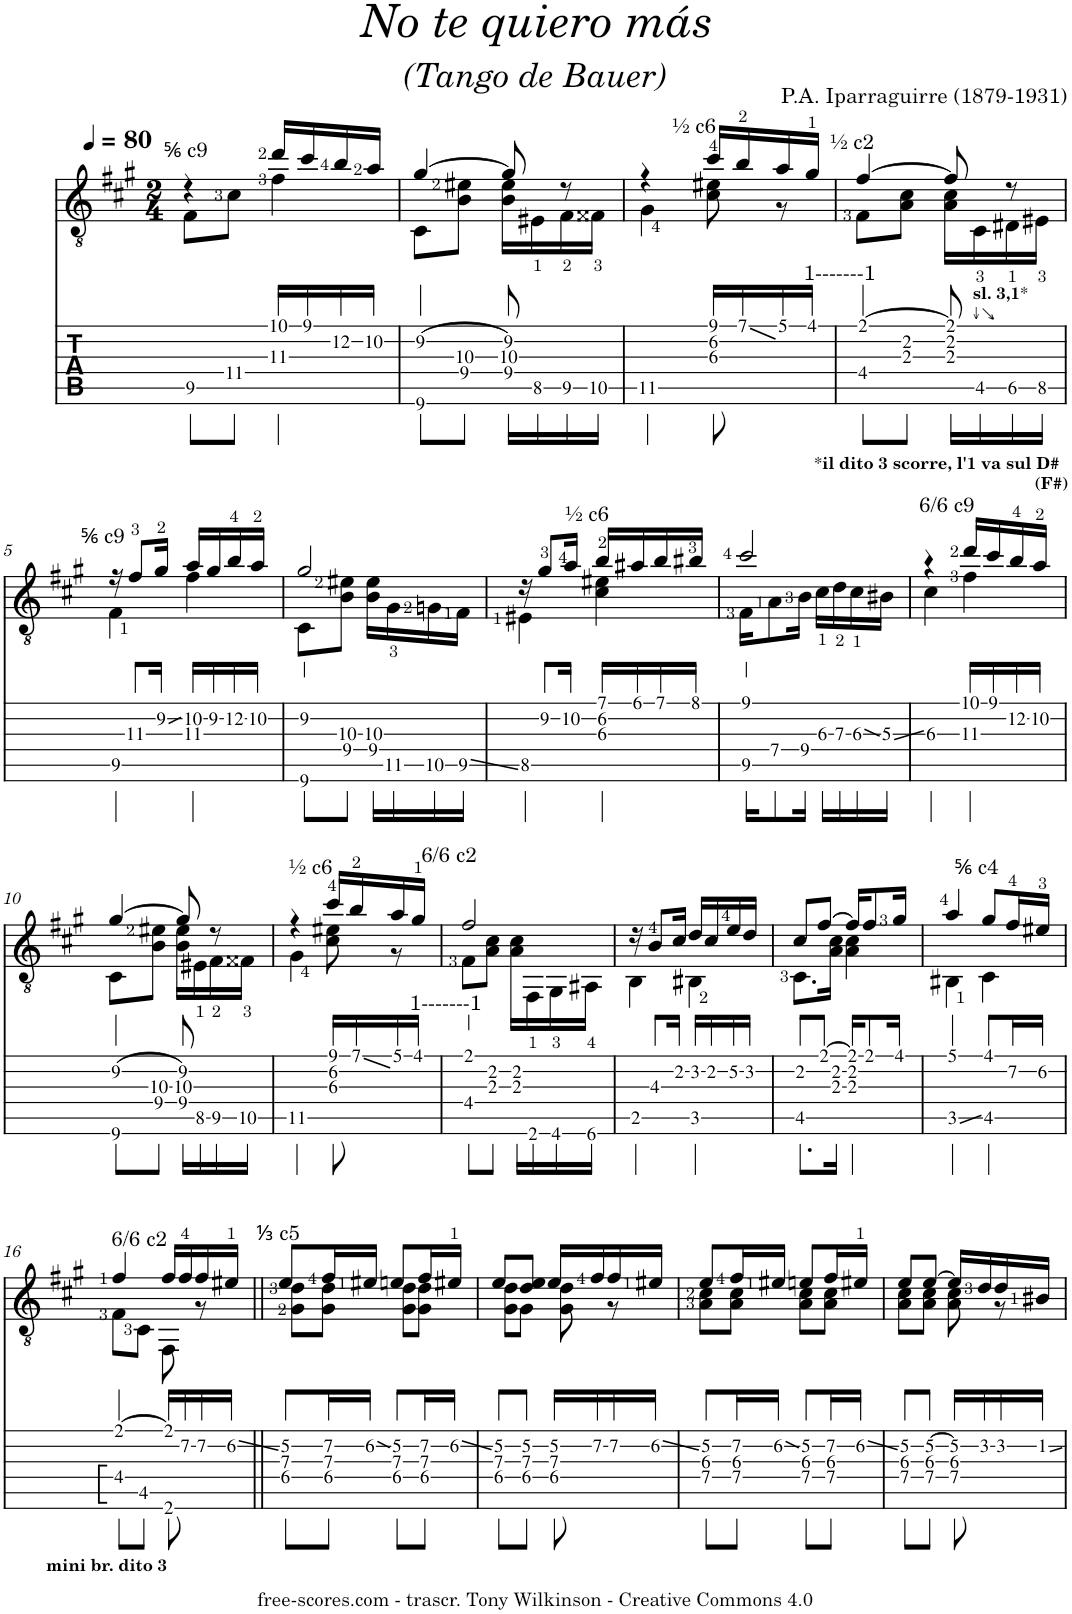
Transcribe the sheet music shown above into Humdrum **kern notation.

**kern	**kern
*part2	*part1
*staff2	*staff1
*I"Chitarra classica (Intavolatura)	*I"Chitarra classica, No te quiero mas
*stria6	*
*	*clefGv2
*k[f#c#g#]	*k[f#c#g#]
*M2/4	*M2/4
*MM80	*MM80
=1	=1
*^	*^
!	!	!LO:TX:a:t=⅚ c9	!
4r	8F#\L	4r	8F#\L
.	8c#\J	.	8c#\J
16dd/LL	4f#\	16dd/LL	4f#\
16cc#/	.	16cc#/	.
16b/	.	16b/	.
16a/JJ	.	16a/JJ	.
=2	=2	=2	=2
[4g#/	8C#\L	[4g#/	8C#\L
.	8B\ 8e#X\J	.	8B\ 8e#X\J
8g#/]	16B\ 16e#\LL	8g#/]	16B\ 16e#\LL
.	16E#X\	.	16E#X\
8r	16F#\	8r	16F#\
.	16F##X\JJ	.	16F##X\JJ
=3	=3	=3	=3
4r	4G#\	4r	4G#\
!	!	!LO:TX:a:t=½ c6	!
16cc#/LL	8c#\ 8e#X\	16cc#/LL	8c#\ 8e#X\
16b/	.	16b/	.
16a/	8r	16a/	8r
!LO:TX:a:t=1-------1	!	!	!
16g#/JJ	.	16g#/JJ	.
=4	=4	=4	=4
!	!	!LO:TX:a:t=½ c2	!
!LO:TX:b:B:t=*il dito 3 scorre, l'1 va sul D#	!	!	!
!LO:TX:b:t=(F#)	!	!	!
[4f#/	8F#\L	[4f#/	8F#\L
.	8A\ 8c#\J	.	8A\ 8c#\J
8f#/]	16A\ 16c#\LL	8f#/]	16A\ 16c#\LL
!	!LO:TX:a:B:t=sl. 3,1*	!	!
!	!LO:TX:a:t=↓↘	!	!
.	16C#\	.	16C#\
8r	16D#X\	8r	16D#X\
.	16E#X\JJ	.	16E#X\JJ
!!LO:LB:g=z	!!
=5	=5	=5	=5
!	!	!LO:TX:a:t=⅚ c9	!
16r	4F#\	16r	4F#\
8f#/L	.	8f#/L	.
16g#/Jk	.	16g#/Jk	.
16a/LL	4f#\	16a/LL	4f#\
16g#/	.	16g#/	.
16b/	.	16b/	.
16a/JJ	.	16a/JJ	.
=6	=6	=6	=6
2g#/	8C#\L	2g#/	8C#\L
.	8B\ 8e#X\J	.	8B\ 8e#X\J
.	16B\ 16e#\LL	.	16B\ 16e#\LL
.	16G#\	.	16G#\
.	16Gn\	.	16Gn\
.	16F#\JJ	.	16F#\JJ
=7	=7	=7	=7
16r	4E#X\	16r	4E#X\
8g#/L	.	8g#/L	.
16a/Jk	.	16a/Jk	.
!	!	!LO:TX:a:t=½ c6	!
16b/LL	4c#\ 4e#X\	16b/LL	4c#\ 4e#X\
16a#X/	.	16a#X/	.
16b/	.	16b/	.
16b#X/JJ	.	16b#X/JJ	.
=8	=8	=8	=8
2cc#/	16F#\KL	2cc#/	16F#\KL
.	8A\	.	8A\
.	16B\Jk	.	16B\Jk
.	16c#\LL	.	16c#\LL
.	16d\	.	16d\
.	16c#\	.	16c#\
.	16B#X\JJ	.	16B#X\JJ
=9	=9	=9	=9
4r	4c#\	4r	4c#\
!	!	!LO:TX:a:t=6/6 c9	!
16dd/LL	4f#\	16dd/LL	4f#\
16cc#/	.	16cc#/	.
16b/	.	16b/	.
16a/JJ	.	16a/JJ	.
!!LO:LB:g=z	!!
=10	=10	=10	=10
[4g#/	8C#\L	[4g#/	8C#\L
.	8B\ 8e#X\J	.	8B\ 8e#X\J
8g#/]	16B\ 16e#\LL	8g#/]	16B\ 16e#\LL
.	16E#X\	.	16E#X\
8r	16F#\	8r	16F#\
.	16F##X\JJ	.	16F##X\JJ
=11	=11	=11	=11
4r	4G#\	4r	4G#\
!	!	!LO:TX:a:t=½ c6	!
16cc#/LL	8c#\ 8e#X\	16cc#/LL	8c#\ 8e#X\
16b/	.	16b/	.
16a/	8r	16a/	8r
!LO:TX:a:t=1-------1	!	!	!
16g#/JJ	.	16g#/JJ	.
=12	=12	=12	=12
!	!	!LO:TX:a:t=6/6 c2	!
2f#/	8F#\L	2f#/	8F#\L
.	8A\ 8c#\J	.	8A\ 8c#\J
.	16A\ 16c#\LL	.	16A\ 16c#\LL
.	16FF#\	.	16FF#\
.	16GG#\	.	16GG#\
.	16AA#X\JJ	.	16AA#X\JJ
=13	=13	=13	=13
*	*^	*	*
16r	4BB\	4r	16r	4BB\
8B/L	.	.	8B/L	.
16c#/Jk	.	.	16c#/Jk	.
16d/LL	4BB#X\	4r	16d/LL	4BB#X\
16c#/	.	.	16c#/	.
16e/	.	.	16e/	.
16d/JJ	.	.	16d/JJ	.
*	*v	*v	*	*
=14	=14	=14	=14
8c#/L	8.C#\L	8c#/L	8.C#\L
[8f#/J	.	[8f#/J	.
.	16A\ 16c#\Jk	.	16A\ 16c#\Jk
16f#/KL]	4A\ 4c#\	16f#/KL]	4A\ 4c#\
8f#/	.	8f#/	.
16g#/Jk	.	16g#/Jk	.
=15	=15	=15	=15
4a/	4BB#X\	4a/	4BB#X\
!	!	!LO:TX:a:t=⅚ c4	!
8g#/L	4C#\	8g#/L	4C#\
16f#/L	.	16f#/L	.
16e#X/JJ	.	16e#X/JJ	.
!!LO:LB:g=z	!!
=16	=16	=16	=16
!	!	!LO:TX:a:t=6/6 c2	!
!LO:TX:b:B:t=mini br. dito 3	!	!	!
[4f#/	8F#\L	4f#/	8F#\L
.	8C#\J	.	8C#\J
16f#/LL]	8FF#\	16f#/LL	8FF#\
16f#/	.	16f#/	.
16f#/	8r	16f#/	8r
16e#X/JJ	.	16e#X/JJ	.
=17||	=17||	=17||	=17||
!	!	!LO:TX:a:t=⅓ c5	!
8e/L	8G#\ 8d\L	8e/L	8G#\ 8d\L
16f#/L	8G#\ 8d\J	16f#/L	8G#\ 8d\J
16e#X/JJ	.	16e#X/JJ	.
8en/L	8G#\ 8d\L	8en/L	8G#\ 8d\L
16f#/L	8G#\ 8d\J	16f#/L	8G#\ 8d\J
16e#X/JJ	.	16e#X/JJ	.
=18	=18	=18	=18
8e/L	8G#\ 8d\L	8e/L	8G#\ 8d\L
8d/ 8e/J	8G#\J	8d/ 8e/J	8G#\J
16e/LL	8G#\ 8d\	16e/LL	8G#\ 8d\
16f#/	.	16f#/	.
16f#/	8r	16f#/	8r
16e#X/JJ	.	16e#X/JJ	.
=19	=19	=19	=19
8e/L	8A\ 8c#\L	8e/L	8A\ 8c#\L
16f#/L	8A\ 8c#\J	16f#/L	8A\ 8c#\J
16e#X/JJ	.	16e#X/JJ	.
8en/L	8A\ 8c#\L	8en/L	8A\ 8c#\L
16f#/L	8A\ 8c#\J	16f#/L	8A\ 8c#\J
16e#X/JJ	.	16e#X/JJ	.
=20	=20	=20	=20
8e/L	8A\ 8c#\L	8e/L	8A\ 8c#\L
[8e/J	8A\ 8c#\J	[8e/J	8A\ 8c#\J
16e/LL]	8A\ 8c#\	16e/LL]	8A\ 8c#\
16d/	.	16d/	.
16d/	8r	16d/	8r
16B#X/JJ	.	16B#X/JJ	.
*v	*v	*	*
*	*v	*v
=	=
*-	*-
